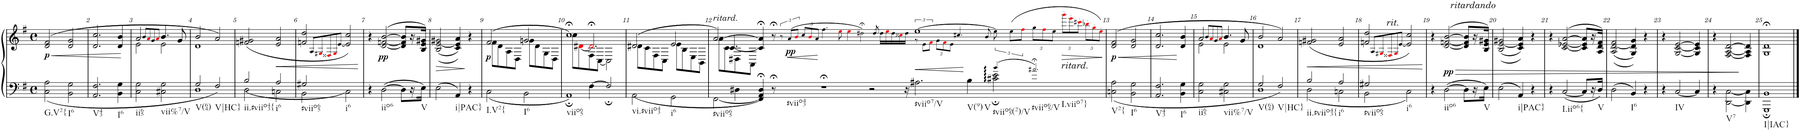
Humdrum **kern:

**kern	**kern	**dynam
*part1	*part1	*part1
*staff2	*staff1	*staff1/2
*I"Piano	*	*
*I'Pno.	*	*
*clefF4	*clefG2	*
*k[f#]	*k[f#]	*
*M4/4	*M4/4	*
*met(c)	*met(c)	*
=1	=1	=1
!LO:TX:b:t=G.V2{	!	!
!	!	!LO:HP:b
!	!	!LO:DY:n=1:b
2C\ 2A\	(2d/ 2f#/	< p
!LO:TX:b:t=I6	!	!
2BB\ 2G\	2d/ 2g/	.
=2	=2	=2
!LO:TX:b:t=V43	!	!
2.AA/ 2.F#/	2.d/ 2.cc/	.
!LO:TX:b:t=I6	!	!
4BB\ 4G\	4d/ 4b/	.
.	.	[
=3	=3	=3
*	*^	*
!LO:TX:b:t=ii65	!	!	!
2C\ 2G\	2a/	2e\	.
.	8qb/L	.	.
.	8qai/	.	.
.	8qg/	.	.
.	8qai/J	.	.
!LO:TX:b:t=vii%7/V	!	!	!
2C#X\ 2G\	4.b/	2e\	.
.	8g/	.	.
=4	=4	=4	=4
*^	*	*	*
!LO:TX:b:t=V(64)	!	!	!	!
2G/	1D	2b/	1d	.
!LO:TX:b:t=V|HC}	!	!	!	!
2F#/	.	2a/)	.	.
*	*	*v	*v	*
=5	=5	=5	=5
!LO:TX:b:t=ii.#viio43{	!	!	!
2B/	2D\	(2fn/ 2g#X/	.
!LO:TX:b:t=i6	!	!	!
!	!	!	!LO:HP:b
2A/	2Cn\	2e/ 2a/	<
=6	=6	=6	=6
!LO:TX:b:t=#viio65	!	!	!
2G#X/	2BB\	2fn/ 2dd/	.
.	.	8qA/L	.
.	.	8qG#Xi/	.
.	.	8qF##Xi/	.
.	.	8qG#i/	.
.	.	[8qe/J	.
!LO:TX:b:t=i6	!	!	!
2C\	2ryy	2e/] 2cc/)	.
*v	*v	*	*
.	.	[
=7	=7	=7
4r	4r	.
!LO:TX:b:t=iio6	!	!
!	!	!LO:DY:b
[2D\	(>[2d/ [2fn/ [2b/	pp
8D\L]	8d/] 8f/] 8b/]L	.
16r	16r	.
!LO:TX:b:t=V	!	!
16E\JJ	16B/ 16e/ 16g#X/JJ)	.
=8	=8	=8
!	!	!LO:HP:b
2E\	((<2B/ [<2e/ 2g#X/	>
!LO:TX:b:t=i|PAC}	!	!
4AA/	4c/ 4e/] 4a/))	.
4r	4r	]
=9	=9	=9
*	*^	*
!LO:TX:b:t=I.V2{	!	!	!
!	!	!	!LO:DY:b
2C\	(2f#/	8f#\L	p
.	.	8d\	.
.	.	8A\	.
.	.	8D\J	.
!LO:TX:b:t=I6	!	!	!
2BB\	2gn/	8g\L	.
.	.	8d\	.
.	.	8G\	.
.	.	8D\J	.
=10	=10	=10	=10
*^	*	*^	*
!LO:TX:b:t=viio65	!	!	!	!	!
1AA;	4ryy	1cc;<)	8cc\L	4ryy	.
.	.	.	[8d#Xi\	.	.
.	[>4F#\	.	8F#\	2.d#;<i/]	.
.	.	.	[8C\J	.	.
.	2F#;/]	.	2C\]	.	.
*	*	*	*v	*v	*
=11	=11	=11	=11	=11
!LO:TX:b:t=vi.#viio43	!	!	!	!
*v	*v	*	*	*
2AA\	(2d#X/	8d#\L	.
.	.	8c\	.
.	.	8F#\	.
.	.	8C\J	.
!LO:TX:b:t=i6	!	!	!
2GG\	2e/	8e\L	.
.	.	8B\	.
.	.	8E\	.
.	.	8BB\J	.
=12	=12	=12	=12
*^	*	*^	*
!	!	!LO:TX:a:i:t=ritard.	!	!	!
!LO:TX:b:t=#viio65	!	!	!	!	!
[2FF#\	4ryy	[2a/)	8a\L	8ryy	.
.	.	.	8c\	[<4.c/	.
.	4D#X\	.	8D#X\	.	.
.	.	.	8AA\J	.	.
4FF#/];< 4AA/;< 4D#/;<	4..ryy	4c/];< 4a/];<	4..ryy	1ryy	.
8r;<	.	8r;<	.	.	.
!LO:TX:b:t=#viio43	!	!	!	!	!
8ryy	.	12r	.	.	.
*v	*v	*	*	*	*
!	!	!	!	!LO:HP:b
!	!	!	!	!LO:DY:n=1:b
.	([24a!/L	24ryy@	.	< pp
8ryy	24ryy	24ryy@	.	.
.	12b!i/J	12ryy@	.	.
*	*Xbrackettup	*	*	*
4ryy	12cc!/L	12ryy@	.	.
.	12b!i/	12ryy@	.	.
.	12a!/J	12ryy@	.	.
1r;<	4.ff#!\	8ryy@	.	[
.	.	4ryy@	1ryy	.
.	8ee!i\	8ryy@	.	.
.	4ee!i\	4ryy@	.	.
.	2dd#X;<!\)	4ryy@	.	.
2r	.	8ryy@	.	.
.	.	8ryy@	1ryy	.
.	8qdd#/	.	.	.
.	16dd#!\LL	16ryy@	.	.
.	16ee!i\	16ryy@	.	.
.	16dd#!\	16ryy@	.	.
.	16cc##X!i\	16ryy@	.	.
16r	16dd#!\JJ	16ryy@	.	.
*	*	*brackettup	*	*
!LO:TX:b:t=#viio7/V	!	!	!	!
2.A#X\	[1ee	12r	.	.
.	.	12e!\L	.	.
.	.	12f#!i\J	.	.
*	*	*Xbrackettup	*	*
.	.	12g!\L	.	.
.	.	12f#!i\	.	.
.	.	12e!\J	.	.
.	.	4.cc#X!/	.	.
.	.	.	1ryy	.
!LO:TX:b:t=V(9)	!	!	!	!
!LO:TX:b:t=V	!	!	!	!
4B\	.	.	.	.
.	.	8b!/	.	.
*^	*	*	*	*
*	*	*brackettup	*	*	*
!LO:TX:b:t=#viio65(2)/V	!	!	!	!	!
4b!/	2c#X\:; 2e\:;	12ee!\]	1ryy	.	.
.	.	(12ee!\L	.	.	.
.	.	12ff#!i\J	.	.	.
*	*	*Xbrackettup	*	*	*
!LO:TX:b:t=#viio65/V	!	!	!	!	!
!LO:TX:b:t=I.viio7}	!	!	!	!	!
2.a#X;<!/	.	12gg!\L	.	.	.
.	.	12ff#!i\	.	.	.
.	.	12ee!\J	.	.	.
!	!	!LO:TX:b:i:t=ritard.	!	!	!
!	!	!	!	!	!LO:HP:b
.	2ryy	12ggg'!i\L	.	.	>
.	.	.	.	4..ryy	.
.	.	12eee'!i\	.	.	.
.	.	12ccc#X'!i\J	.	.	.
.	.	12bb-X'!i\L	.	.	.
.	.	12gg'!i\	.	.	.
.	.	12ee'!i\J)	.	.	.
*v	*v	*	*	*	*
*	*v	*v	*v	*
.	.	]
=13	=13	=13
!LO:TX:b:t=V2{	!	!
!	!	!LO:HP:b
!	!	!LO:DY:n=1:b
2Cn\ 2A\	(2d/ 2f#/	< p
!LO:TX:b:t=I6	!	!
2BB\ 2G\	24a!/L]	.
.	2d/ 2g/	.
24ryy	.	.
=14	=14	=14
!LO:TX:b:t=V43	!	!
2.AA/ 2.F#/	2.d/ 2.cc/	.
!LO:TX:b:t=I6	!	!
4BB\ 4G\	4d/ 4b/	[
=15	=15	=15
*	*^	*
!LO:TX:b:t=ii65	!	!	!
2C\ 2G\	2a/	2e\	.
.	8qb/L	.	.
.	8qai/	.	.
.	8qg/	.	.
.	8qai/J	.	.
!LO:TX:b:t=vii%7/V	!	!	!
2C#X\ 2G\	4.b/	2e\	.
.	8g/	.	.
=16	=16	=16	=16
*^	*	*	*
!LO:TX:b:t=V(64)	!	!	!	!
2G/	1D	2b/	1d	.
!LO:TX:b:t=V|HC}	!	!	!	!
2F#/	.	2a/)	.	.
*	*	*v	*v	*
=17	=17	=17	=17
!LO:TX:b:t=ii.#viio43{	!	!	!
!	!	!	!LO:HP:b
2B/	2D\	(2fn/ 2g#X/	<
!LO:TX:b:t=i6	!	!	!
2A/	2Cn\	2e/ 2a/	.
=18	=18	=18	=18
!LO:TX:b:t=#viio65	!	!	!
*	*	*^	*
2G#X/	2BB\	2fn/ 2dd/	8.ryy	.
!	!	!	!LO:TX:a:i:t=rit.	!
.	.	.	2ryy	.
.	.	8qA/L	.	.
.	.	8qG#Xi/	.	.
.	.	8qF##Xi/	.	.
.	.	8qG#i/	.	.
.	.	[8qe/J	.	.
!LO:TX:b:t=i6	!	!	!	!
2ryy	2C\	2e/] 2cc/)	.	.
.	.	.	4ryy	.
.	.	.	16ryy	.
*v	*v	*	*	*
.	.	.	[
*	*v	*v	*
=19	=19	=19
4r	4r	.
!	!LO:TX:a:i:t=ritardando	!
!LO:TX:b:t=iio6	!	!
!	!	!LO:HP:b
!	!	!LO:DY:n=1:b
[2D\	(>[2d/ [2fn/ [2b/	> pp
8D\L]	8d/] 8f/] 8b/]L	.
16r	16r	.
!LO:TX:b:t=V	!	!
16E\JJ	16B/ 16e/ 16g#X/JJ)	.
=20	=20	=20
2E\	(<(2B/ [<2e/ 2g#X/	.
!LO:TX:b:t=i|PAC}	!	!
4AA/	4c/ 4e/] 4a/))	.
4r	4r	.
=21	=21	=21
4r	4r	.
!LO:TX:b:t=I.iio6{	!	!
[2C/	(>[2c/ [2e-X/ [2a/	.
8C/L]	8c/] 8e-/] 8a/]L	.
16r	16r	.
!LO:TX:b:t=V	!	!
16D/JJ	16A/ 16d/ 16f#/JJ)	.
=22	=22	=22
2D\	(<(2A/ [<2d/ 2f#/	.
!LO:TX:b:t=I6	!	!
4BB/	4G/ 4d/] 4g/))	.
4r	4r	.
=23	=23	=23
4r	4r	.
!LO:TX:b:t=IV	!	!
[2C/	[2G/ [2c/ [2e/	.
4C/]	4G/] 4c/] 4e/]	.
=24	=24	=24
4r	4r	.
!LO:TX:b:t=V7	!	!
[2DD\ [<2C\	[2F#/ [2A/ [2d/	.
4DD\] 4C\]	4F#/] 4A/] 4d/]	.
.	.	]
=25	=25	=25
!LO:TX:b:t=I|IAC}	!	!
1GGG; 1BB;	1G;< 1d;<	.
==	==	==
*-	*-	*-
